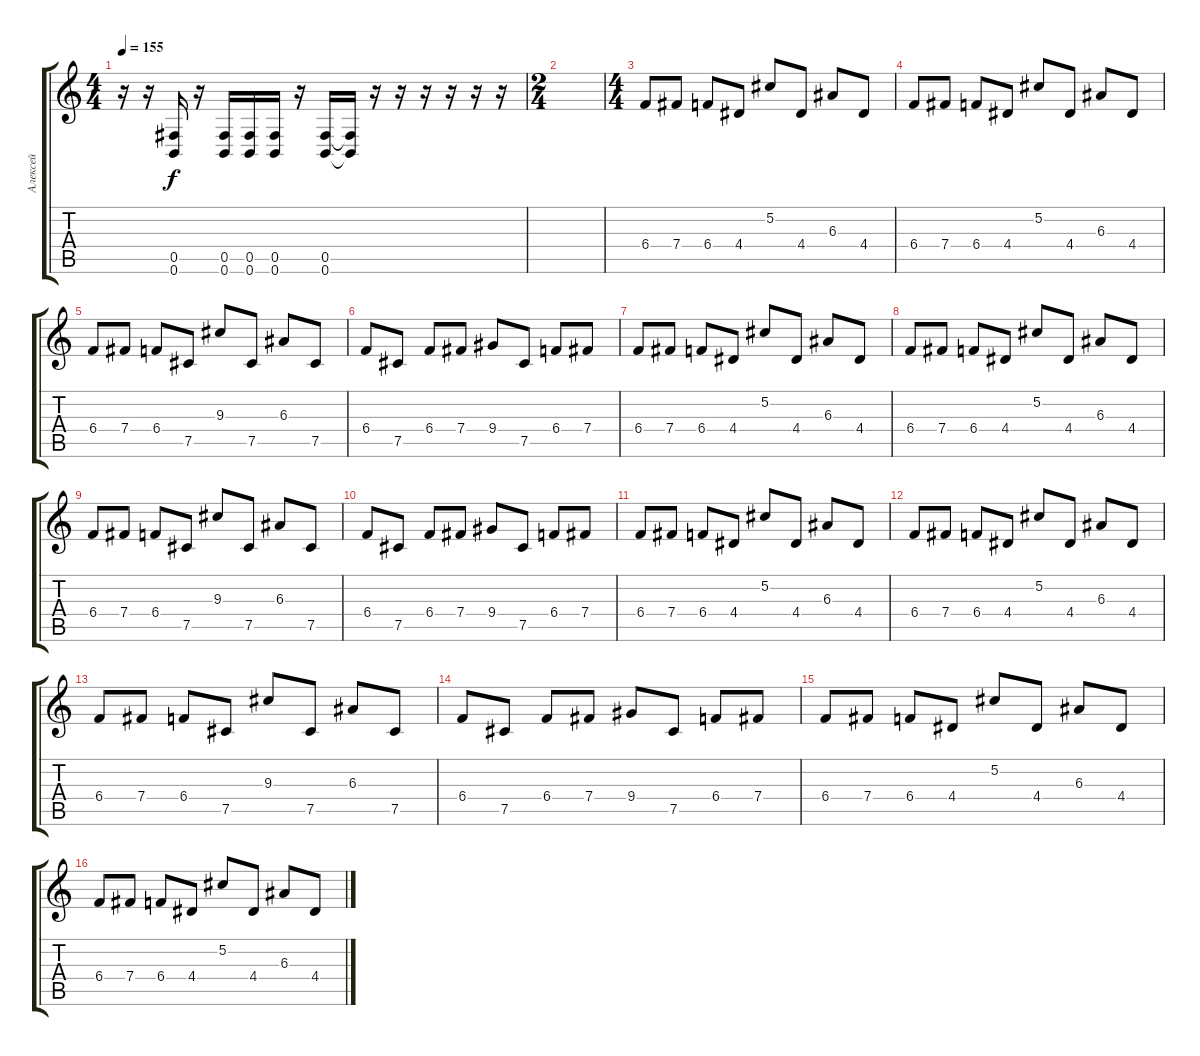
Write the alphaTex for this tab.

\track ("Алексей" "Алексей") {instrument distortionguitar}
\staff {score tabs}
\tuning (Db4 Ab3 E3 B2 Gb2 B1) {hide}
\ts (4 4)
\tempo 155
\clef g2
\ks c
r.16{dy f} r.16 (0.5 0.6).16 r.16 (0.5 0.6).16 (0.5 0.6).16 (0.5 0.6).16 r.16 (0.5 0.6).16 (0.5{t} 0.6{t}).16 r.16 r.16 r.16 r.16 r.16 r.16 |
\ts (2 4)
|
\ts (4 4)
6.4.8 7.4.8 6.4.8 4.4.8 5.2.8 4.4.8 6.3.8 4.4.8 |
6.4.8 7.4.8 6.4.8 4.4.8 5.2.8 4.4.8 6.3.8 4.4.8 |
6.4.8 7.4.8 6.4.8 7.5.8 9.3.8 7.5.8 6.3.8 7.5.8 |
6.4.8 7.5.8 6.4.8 7.4.8 9.4.8 7.5.8 6.4.8 7.4.8 |
6.4.8 7.4.8 6.4.8 4.4.8 5.2.8 4.4.8 6.3.8 4.4.8 |
6.4.8 7.4.8 6.4.8 4.4.8 5.2.8 4.4.8 6.3.8 4.4.8 |
6.4.8 7.4.8 6.4.8 7.5.8 9.3.8 7.5.8 6.3.8 7.5.8 |
6.4.8 7.5.8 6.4.8 7.4.8 9.4.8 7.5.8 6.4.8 7.4.8 |
6.4.8 7.4.8 6.4.8 4.4.8 5.2.8 4.4.8 6.3.8 4.4.8 |
6.4.8 7.4.8 6.4.8 4.4.8 5.2.8 4.4.8 6.3.8 4.4.8 |
6.4.8 7.4.8 6.4.8 7.5.8 9.3.8 7.5.8 6.3.8 7.5.8 |
6.4.8 7.5.8 6.4.8 7.4.8 9.4.8 7.5.8 6.4.8 7.4.8 |
6.4.8 7.4.8 6.4.8 4.4.8 5.2.8 4.4.8 6.3.8 4.4.8 |
6.4.8 7.4.8 6.4.8 4.4.8 5.2.8 4.4.8 6.3.8 4.4.8
